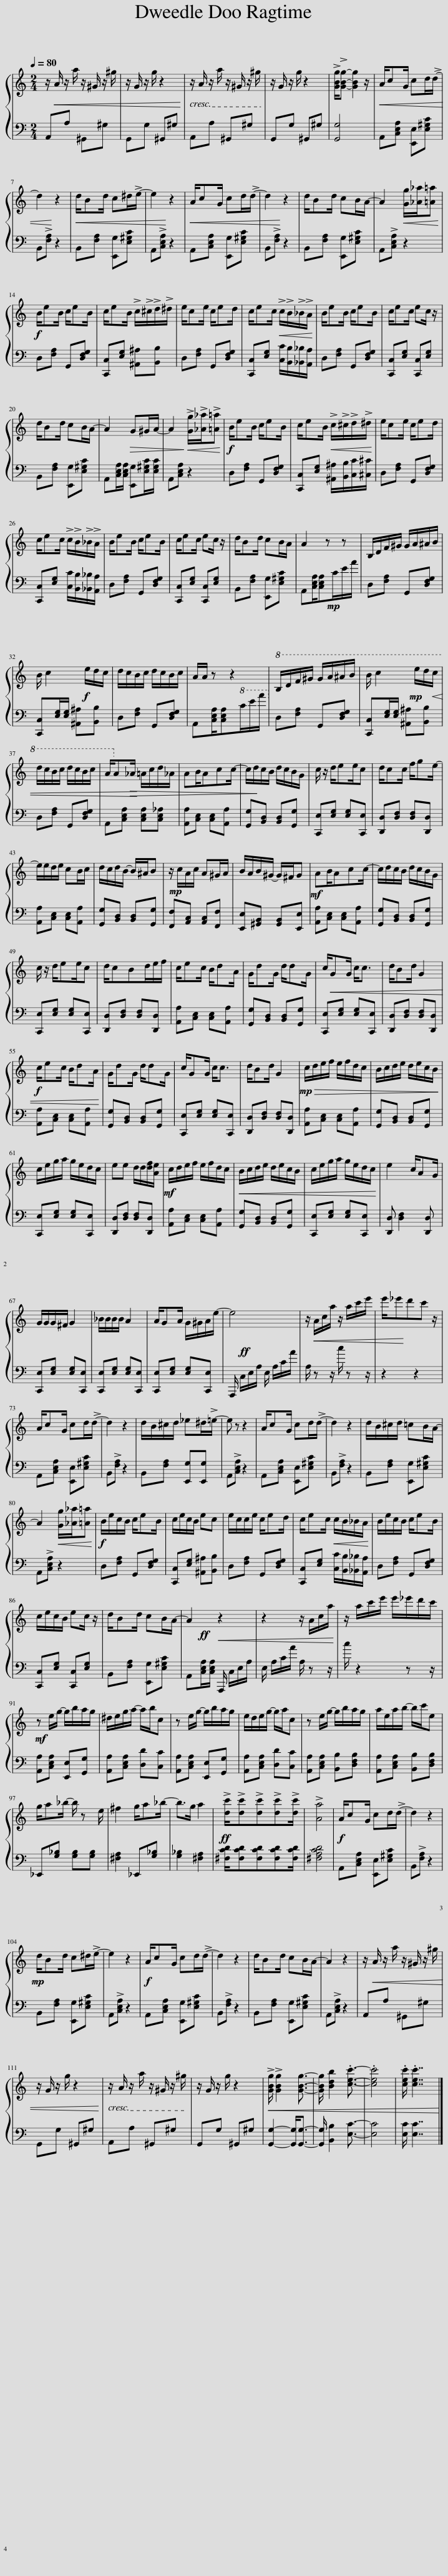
X:1
%%score { 1 | 2 }
L:1/8
Q:1/4=80
M:2/4
I:linebreak $
K:C
V:1 treble
V:2 bass
V:1
 z/!<(! A/ z/ a/ z/ ^G/ z/ ^g/ | z/ G/ z/ g/ z2!<)! | z/ A/ z/ a/ z/ ^G/ z/ ^g/ | z/ G/ z/ g/ z2 | !>![GBg]/!>![GBg]- [GBg]2 z/ | %5
!<(! A/cG/ cd/!>!d/- |$ d2!<)! z2 |!<(! d/Bd/ c^d/!>!e/- | e2!<)! z2 |!<(! A/cG/ cd/!>!d/- | %10
 d2!<)! z2 | d/Bd/ cB/A/- | A2!<(! [Gg]/[_A_a]/[=A=a]!<)! |$!f! B/eB/ c/eB/ | c/eB/ !>!c/!>!^c/!>!d/!>!^d/ | %15
 e/ce/ c/ed/ | c/ec/!<(! !>!c/!>!B/!>!_B/!>!A/!<)! | B/eB/ c/eB/ | c/ec/ ec/ z/ |$ d/Bd/ cB/A/- | %20
 A2!>(! G^G/A/- | A2!>)!!<(! !>![Gg]/!>![_A_a]/!>![=A=a]!<)! |!f! B/eB/ c/eB/ | c/eB/!<(! !>!c/!>!^c/!>!d/!>!^d/!<)! | e/ce/ c/ed/ |$ %25
 c/ec/ !>!c/!>!B/!>!_B/!>!A/ | B/eB/ c/eB/ | c/ec/ ec/ z/ | d/Bd/ cB/A/ | A2 z z | %30
 B,/D/F/^G/ G/A/^A/B/ |$ B/ c2!f! e/d/c/ | d/c/B/c/ d/c/B/c/ | A/A/ z z2 |!8va(! B/d/f/^g/ g/a/^a/b/ | %35
 b/ c'2!mp! e'/d'/!<(!c'/ |$ d'/c'/b/c'/ d'/c'/b/c'/ | a/!8va)!A!>(!_A/!<)! =A/c/d/_A/ | AB/Acc/- | c/d/!>)!c/B/ d/c/B/G/ | %40
 c/ z/ d/ee/c | d/cc/ f/ge/- |$ e/e/d/e/ cB/c/ | d/c/d/B/- B/^A/B |!mp! z/ c/A/c/ A^G/A/ | %45
 B/A/B/^G/- G/^F/G |!mf! AB/Acc/- | c/d/c/B/ d/c/B/G/ |$ c/ z/ d/ee/c | d/cBd/e/f/ | %50
 c/ec/ B/dA/ | G/dG/ d/dG/ | c/!<(!GG/ c<c | d/Bd/ G2 |$!f! c/ec/ B/dA/!<)! | %55
 G/dG/ d/dG/ | c/GG/ c<c | d/Bd/ G2 |!mp!!>(! c/d/e/f/ e/f/d/c/ | B/c/d/e/ d/e/c/B/!>)! |$ %60
 c/e/g/a/ g/e/d/c/ | ee d/d/[df]/[Ae]/ |!mf! c/d/e/f/ e/f/d/c/ |!<(! B/c/d/e/ d/e/c/B/ | c/e/g/a/ g/e/d/c/!<)! | %65
 e2 c/AG/ |$ G/G/G/^F/ G2 | _B/B/B/B/ A2 | A/GA/ G/^G/A/e/- | e4 | %70
 z/!<(! A/c/a/ z/ a/c'/e'/ | e'/_e'!<)!d'c' z/ |$ A/cG/ cd/!>!d/- | d2 z2 | d/B/^c/d/ _e^d/!>!=e/- | %75
 e z z2 | A/cG/ cd/!>!d/- | d2 z2 | d/B/^c/d/ =cB/A/- |$ A2!<(! [Gg]/[_A_a]/[=A=a]!<)! | %80
!f! B/e/c/B/ c/eB/ | c/e/c/B/ ec | e/c/c/e/ c/ed/ | c/ec/!<(! c/B/_B/A/!<)! | B/e/c/B/ c/eB/ |$ %85
 c/e/c/B/ ec/ z/ | d/Bd/ cB/A/- | A2!<(! z2!ff! | z2 z/ A/c/a/!<)! | z/ a/c'/e'/ e'/_e'/d'/c'/ |$ %90
!mf! z e/g/- g/b/a/g/ | ^d/e/g/a/- a/b/c | z e/g/- g/b/a/g/ | e/d/e/g/- g/a/c | z e/g/- g/b/a/g/ | %95
 a/e/a/b/- b/c'/e |$ g/a_b/- b/ z e/ | ^f2 g/a_b/- | b>g a2 |!ff! !>![dc']/!>![dc']!>![dc']!>![dc']!>![dc']/ | %100
 !>![Aa]4 |!f! A/cG/ cd/!>!d/- | d2 z2 |$!mp! d/Bd/ c^d/!>!e/- | e2 z2 | %105
!f! A/cG/ cd/!>!d/- | d2 z2 | d/Bd/ cB/A/- | A2 z2 | z/!<(! A/ z/ a/ z/ ^G/ z/ ^g/ |$ %110
 z/ G/ z/ g/ z2!<)! | z/ A/ z/ a/ z/ ^G/ z/ ^g/ | z/ G/ z/ g/ z2 |!<(! !>![GBg]/ !>![GBg]2 [GBg]3/2- | [GBg]/ [Bdb]2 .[cec']3/2- | %115
 .[cec']4 | .[cec']/ .[cec']7/2!<)! |] %117
V:2
 A,,A, ^G,,^G, | G,,G, ^G,,^G, | A,,A, ^G,,^G, | G,,G, ^G,,^G, | [G,,G,]4 | %5
 A,,[C,E,A,] [E,,E,][E,^G,C] |$ B,,!>![F,A,] z2 | B,,[F,A,] [E,,G,][E,^G,C] | A,,!>![C,E,A,] z2 | A,,[C,E,A,] [E,,G,][E,^G,C] | %10
 B,,!>![F,A,] z2 | B,,[F,A,] [E,,G,][E,^G,C] | A,,!>![C,E,A,] z2 |$ D,[F,A,] G,,[D,F,G,] | [C,,C,][E,G,] [^A,,^A,][B,,B,] | %15
 D,[F,A,] G,,[D,F,G,] | [C,,C,][E,G,] [C,C]/[B,,B,]/[_B,,_B,]/[A,,A,]/ | D,[F,A,] G,,[D,F,G,] | [C,,C,][E,G,] [C,,C,][E,G,] |$ B,,[F,A,] [E,,G,][E,^G,C] | %20
 A,,[C,E,A,]/[C,E,A,]/ [E,,G,][E,^G,C]/[E,G,C]/ | A,,[C,E,A,] z2 | D,[F,A,] G,,[D,F,G,] | [C,,C,][E,G,] [^A,,^A,]/[B,,B,]/[C,C]/[^C,^C]/ | D,[F,A,] G,,[D,F,G,] |$ %25
 [C,,C,][E,G,] [C,C]/[B,,B,]/[_B,,_B,]/[A,,A,]/ | D,[F,A,] G,,[D,F,G,] | [C,,C,][E,G,] [C,,C,][E,G,] | B,,[F,A,] [E,,G,][E,^G,C] | A,,[C,E,A,]/[C,E,A,]!mp!C/E/A/ | %30
 D,[F,A,] G,,[D,F,G,] |$ [C,,C,][E,G,]/[E,G,]/ [^A,,^A,][B,,B,] | D,[F,A,] G,,[D,F,G,] | A,,[C,E,A,]/[C,E,A,]!8va(!c/e/a/!8va)! | D,[F,A,] G,,[D,F,G,] | %35
 [C,,C,][E,G,]/[E,G,]/ [^A,,^A,][B,,B,] |$ D,[F,A,] G,,[D,F,G,] | A,,[C,E,A,] [C,E,A,][C,E,_A,] | [A,,A,][C,E,] [C,E,][A,,A,] | [G,,G,][B,,D,] [B,,D,][G,,G,] | %40
 [C,,E,][E,G,] [E,G,][C,,E,] | [D,,D,][D,F,] [D,F,][D,,D,] |$ [A,,A,][C,E,] [C,E,][A,,A,] | [G,,G,][B,,D,] [B,,D,][G,,G,] | [F,,F,][A,,C,] [A,,C,][F,,F,] | %45
 [E,,E,][^G,,B,,] [G,,B,,][E,,E,] | [A,,A,][C,E,] [C,E,][A,,A,] | [G,,G,][B,,D,] [B,,D,][G,,G,] |$ [C,,E,][E,G,] [E,G,][C,,E,] | [D,,D,][D,F,] [D,F,][D,,D,] | %50
 [A,,A,][C,E,] [C,E,][A,,A,] | [G,,G,][B,,D,] [B,,D,][G,,G,] | [C,,E,][E,G,] [E,G,][C,,E,] | [D,,D,][D,F,] [D,F,][D,,D,] |$ [A,,A,][C,E,] [C,E,][A,,A,] | %55
 [G,,G,][B,,D,] [B,,D,][G,,G,] | [C,,E,][E,G,] [E,G,][C,,E,] | [D,,D,][D,F,] [D,F,][D,,D,] | [A,,A,][C,E,] [C,E,][A,,A,] | [G,,G,][B,,D,] [B,,D,][G,,G,] |$ %60
 [C,,E,][E,G,] [E,G,][C,,E,] | [D,,D,][D,F,] [D,F,][D,,D,] | [A,,A,][C,E,] [C,E,][A,,A,] | [G,,G,][B,,D,] [B,,D,][G,,G,] | [C,,E,][E,G,] [E,G,][C,,E,] | %65
 [D,,D,] [D,F,]2 [D,,D,] |$ [C,,E,][E,G,] [E,G,][C,,E,] | [C,,E,][E,G,] [E,G,][C,,E,] | [C,,E,][E,G,] [E,G,][C,,E,] | A,,,/ C,/!ff!E,/A,/ E,/ A,/C/A/ | %70
 A,/ z z/ c/ z z/ | z2 z2 |$ A,,[C,E,A,] [E,,E,][E,^G,C] | B,,!>![F,A,] z2 | B,,[F,A,] [E,,G,][E,,G,] | %75
 A,,!>![C,E,A,] z2 | A,,[C,E,A,] [E,,E,][E,^G,C] | B,,!>![F,A,] z2 | B,,[F,A,] [E,,G,][E,^G,C] |$ A,,!>![C,E,A,] z2 | %80
 D,[F,A,] G,,[D,F,G,] | [C,,C,][E,G,] [^A,,^A,][B,,B,] | D,[F,A,] G,,[D,F,G,] | [C,,C,][E,G,] [C,C]/[B,,B,]/[_B,,_B,]/[A,,A,]/ | D,[F,A,] G,,[D,F,G,] |$ %85
 [C,,C,][E,G,] [C,,C,][E,G,] | B,,[F,A,] [E,,G,][E,^G,C] | A,,[C,E,A,]/[C,E,A,]/ A,,,/ C,/E,/A,/ | E,/ A,/C/A/ A,/ z z/ | c/ z2 z z/ |$ %90
 [A,,A,][C,E,A,] [E,,E,][G,,G,] | [A,,A,][C,E,A,] [D,D][C,C] | [A,,A,][C,E,A,] [E,,E,][G,,G,] | [A,,A,][C,E,A,] [D,D][C,C] | [A,,A,][C,E,A,] [B,,B,][D,F,B,] | %95
 [A,,A,][C,E,A,] [B,,B,][D,F,B,] |$ _E,,[G,_B,] [G,B,][G,B,] | [^F,A,]2 _E,,[G,_B,] | [G,_B,]2 [^F,A,]2 | [^F,CD]/[F,CD][F,CD][F,CD][F,CD]/ | %100
 [^F,A,CD]4 | A,,[C,E,A,] [E,,E,][E,^G,C] | B,,!>![F,A,] z2 |$ B,,[F,A,] [E,,G,][E,^G,C] | A,,!>![C,E,A,] z2 | %105
 A,,[C,E,A,] [E,,G,][E,^G,C] | B,,!>![F,A,] z2 | B,,[F,A,] [E,,G,][E,^G,C] | A,,!>![C,E,A,] z2 | A,,A, ^G,,^G, |$ %110
 G,,G, ^G,,^G, | A,,A, ^G,,^G, | G,,G, ^G,,^G, | [G,,G,]2- [G,,G,]<[G,,G,]- | [G,,G,]/ [B,,B,]2 [E,C]3/2- | %115
 [E,C]4 | [E,C]/ [E,C]7/2 |] %117
